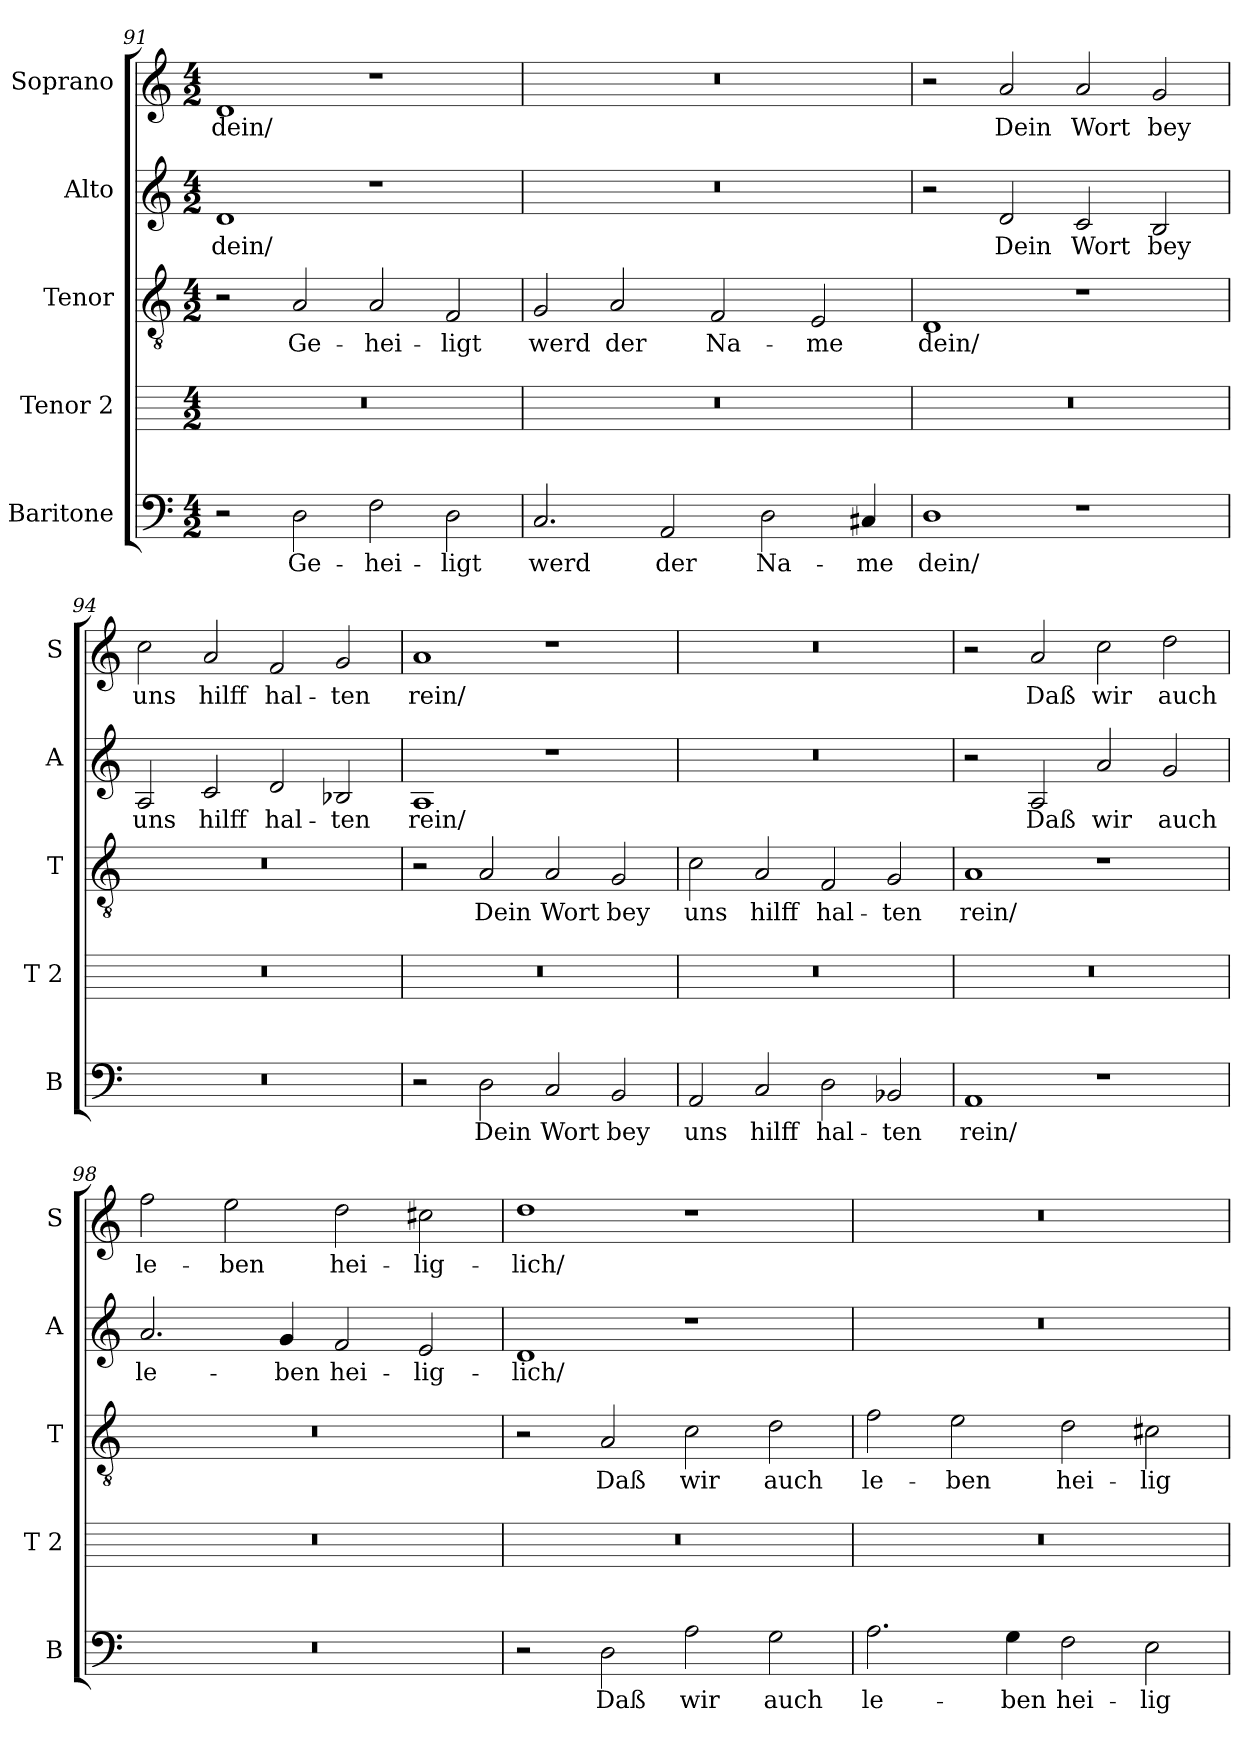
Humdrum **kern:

**kern	**text	**kern	**kern	**text	**kern	**text	**kern	**text
*part5	*part5	*part4	*part3	*part3	*part2	*part2	*part1	*part1
*staff5	*staff5	*staff4	*staff3	*staff3	*staff2	*staff2	*staff1	*staff1
*I"Baritone	*	*I"Tenor 2	*I"Tenor	*	*I"Alto	*	*I"Soprano	*
*I'B	*	*I'T 2	*I'T	*	*I'A	*	*I'S	*
*clefF4	*	*	*clefGv2	*	*clefG2	*	*clefG2	*
*k[]	*	*k[]	*k[]	*	*k[]	*	*k[]	*
*C:	*	*C:	*C:	*	*C:	*	*C:	*
*M4/2	*	*M4/2	*M4/2	*	*M4/2	*	*M4/2	*
=91	=91	=91	=91	=91	=91	=91	=91	=91
!	!	!	!	!	!	!LO:LY:b:cj	!	!LO:LY:b:cj
2r	.	0r	2r	.	1d	dein/	1d	dein/
!	!LO:LY:b:cj	!	!	!LO:LY:b:cj	!	!	!	!
2D\	Ge-	.	2A/	Ge-	.	.	.	.
!	!LO:LY:b:cj	!	!	!LO:LY:b:cj	!	!	!	!
2F\	-hei-	.	2A/	-hei-	1r	.	1r	.
!	!LO:LY:b:cj	!	!	!LO:LY:b:cj	!	!	!	!
2D\	-ligt	.	2F/	-ligt	.	.	.	.
=92	=92	=92	=92	=92	=92	=92	=92	=92
!	!LO:LY:b:cj	!	!	!LO:LY:b:cj	!	!	!	!
2.C/	werd	0r	2G/	werd	0r	.	0r	.
!	!	!	!	!LO:LY:b:cj	!	!	!	!
.	.	.	2A/	der	.	.	.	.
!	!LO:LY:b:cj	!	!	!	!	!	!	!
2AA/	der	.	.	.	.	.	.	.
!	!	!	!	!LO:LY:b:cj	!	!	!	!
.	.	.	2F/	Na-	.	.	.	.
!	!LO:LY:b:cj	!	!	!	!	!	!	!
2D\	Na-	.	.	.	.	.	.	.
!	!	!	!	!LO:LY:b:cj	!	!	!	!
.	.	.	2E/	-me	.	.	.	.
!	!LO:LY:b:cj	!	!	!	!	!	!	!
4C#X/	-me	.	.	.	.	.	.	.
=93	=93	=93	=93	=93	=93	=93	=93	=93
!	!LO:LY:b:cj	!	!	!LO:LY:b:cj	!	!	!	!
1D	dein/	0r	1D	dein/	2r	.	2r	.
!	!	!	!	!	!	!LO:LY:b:cj	!	!LO:LY:b:cj
.	.	.	.	.	2d/	Dein	2a/	Dein
!	!	!	!	!	!	!LO:LY:b:cj	!	!LO:LY:b:cj
1r	.	.	1r	.	2c/	Wort	2a/	Wort
!	!	!	!	!	!	!LO:LY:b:cj	!	!LO:LY:b:cj
.	.	.	.	.	2B/	bey	2g/	bey
=94	=94	=94	=94	=94	=94	=94	=94	=94
!	!	!	!	!	!	!LO:LY:b:cj	!	!LO:LY:b:cj
0r	.	0r	0r	.	2A/	uns	2cc\	uns
!	!	!	!	!	!	!LO:LY:b:cj	!	!LO:LY:b:cj
.	.	.	.	.	2c/	hilff	2a/	hilff
!	!	!	!	!	!	!LO:LY:b:cj	!	!LO:LY:b:cj
.	.	.	.	.	2d/	hal-	2f/	hal-
!	!	!	!	!	!	!LO:LY:b:cj	!	!LO:LY:b:cj
.	.	.	.	.	2B-X/	-ten	2g/	-ten
!!LO:LB:g=z
=95	=95	=95	=95	=95	=95	=95	=95	=95
!	!	!	!	!	!	!LO:LY:b:cj	!	!LO:LY:b:cj
2r	.	0r	2r	.	1A	rein/	1a	rein/
!	!LO:LY:b:cj	!	!	!LO:LY:b:cj	!	!	!	!
2D\	Dein	.	2A/	Dein	.	.	.	.
!	!LO:LY:b:cj	!	!	!LO:LY:b:cj	!	!	!	!
2C/	Wort	.	2A/	Wort	1r	.	1r	.
!	!LO:LY:b:cj	!	!	!LO:LY:b:cj	!	!	!	!
2BB/	bey	.	2G/	bey	.	.	.	.
=96	=96	=96	=96	=96	=96	=96	=96	=96
!	!LO:LY:b:cj	!	!	!LO:LY:b:cj	!	!	!	!
2AA/	uns	0r	2c\	uns	0r	.	0r	.
!	!LO:LY:b:cj	!	!	!LO:LY:b:cj	!	!	!	!
2C/	hilff	.	2A/	hilff	.	.	.	.
!	!LO:LY:b:cj	!	!	!LO:LY:b:cj	!	!	!	!
2D\	hal-	.	2F/	hal-	.	.	.	.
!	!LO:LY:b:cj	!	!	!LO:LY:b:cj	!	!	!	!
2BB-X/	-ten	.	2G/	-ten	.	.	.	.
=97	=97	=97	=97	=97	=97	=97	=97	=97
!	!LO:LY:b:cj	!	!	!LO:LY:b:cj	!	!	!	!
1AA	rein/	0r	1A	rein/	2r	.	2r	.
!	!	!	!	!	!	!LO:LY:b:cj	!	!LO:LY:b:cj
.	.	.	.	.	2A/	Daß	2a/	Daß
!	!	!	!	!	!	!LO:LY:b:cj	!	!LO:LY:b:cj
1r	.	.	1r	.	2a/	wir	2cc\	wir
!	!	!	!	!	!	!LO:LY:b:cj	!	!LO:LY:b:cj
.	.	.	.	.	2g/	auch	2dd\	auch
=98	=98	=98	=98	=98	=98	=98	=98	=98
!	!	!	!	!	!	!LO:LY:b:cj	!	!LO:LY:b:cj
0r	.	0r	0r	.	2.a/	le-	2ff\	le-
!	!	!	!	!	!	!	!	!LO:LY:b:cj
.	.	.	.	.	.	.	2ee\	-ben
!	!	!	!	!	!	!LO:LY:b:cj	!	!
.	.	.	.	.	4g/	-ben	.	.
!	!	!	!	!	!	!LO:LY:b:cj	!	!LO:LY:b:cj
.	.	.	.	.	2f/	hei-	2dd\	hei-
!	!	!	!	!	!	!LO:LY:b:cj	!	!LO:LY:b:cj
.	.	.	.	.	2e/	-lig-	2cc#X\	-lig-
=99	=99	=99	=99	=99	=99	=99	=99	=99
!	!	!	!	!	!	!LO:LY:b:cj	!	!LO:LY:b:cj
2r	.	0r	2r	.	1d	-lich/	1dd	-lich/
!	!LO:LY:b:cj	!	!	!LO:LY:b:cj	!	!	!	!
2D\	Daß	.	2A/	Daß	.	.	.	.
!	!LO:LY:b:cj	!	!	!LO:LY:b:cj	!	!	!	!
2A\	wir	.	2c\	wir	1r	.	1r	.
!	!LO:LY:b:cj	!	!	!LO:LY:b:cj	!	!	!	!
2G\	auch	.	2d\	auch	.	.	.	.
=100	=100	=100	=100	=100	=100	=100	=100	=100
!	!LO:LY:b:cj	!	!	!LO:LY:b:cj	!	!	!	!
2.A\	le-	0r	2f\	le-	0r	.	0r	.
!	!	!	!	!LO:LY:b:cj	!	!	!	!
.	.	.	2e\	-ben	.	.	.	.
!	!LO:LY:b:cj	!	!	!	!	!	!	!
4G\	-ben	.	.	.	.	.	.	.
!	!LO:LY:b:cj	!	!	!LO:LY:b:cj	!	!	!	!
2F\	hei-	.	2d\	hei-	.	.	.	.
!	!LO:LY:b:cj	!	!	!LO:LY:b:cj	!	!	!	!
2E\	-lig-	.	2c#X\	-lig-	.	.	.	.
=	=	=	=	=	=	=	=	=
*-	*-	*-	*-	*-	*-	*-	*-	*-
